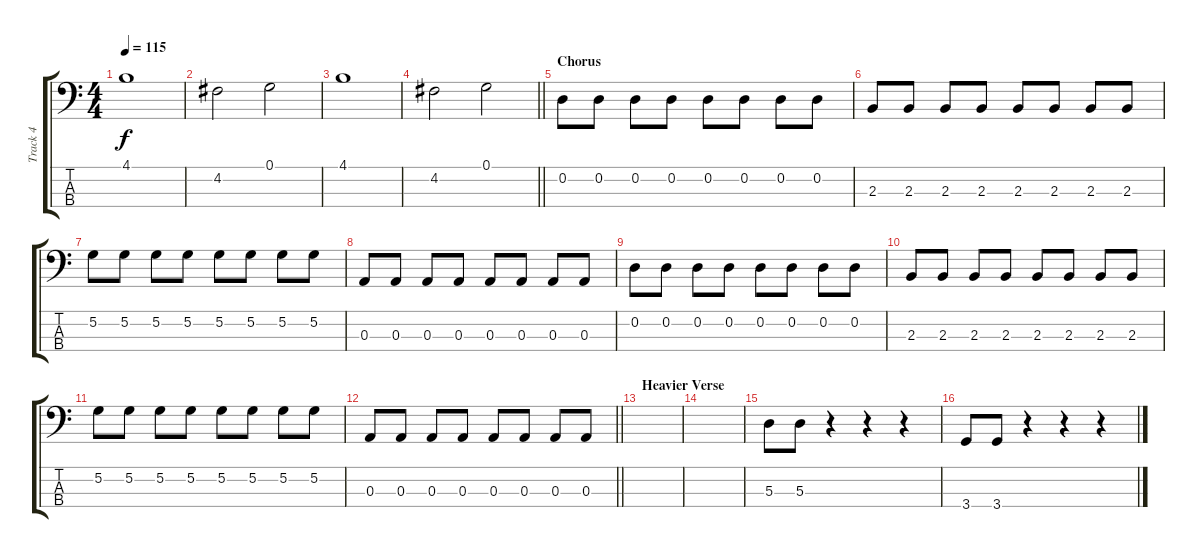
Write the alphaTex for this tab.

\track ("Track 4" "Track 4") {instrument electricbassfinger}
\staff {score tabs}
\tuning (G2 D2 A1 E1) {hide}
\ts (4 4)
\tempo 115
\clef f4
\ks c
4.1.1{dy f} |
4.2.2 0.1.2 |
4.1.1 |
\barLineRight lightlight
4.2.2 0.1.2 |
\section ("" "Chorus")
0.2.8 0.2.8 0.2.8 0.2.8 0.2.8 0.2.8 0.2.8 0.2.8 |
2.3.8 2.3.8 2.3.8 2.3.8 2.3.8 2.3.8 2.3.8 2.3.8 |
5.2.8 5.2.8 5.2.8 5.2.8 5.2.8 5.2.8 5.2.8 5.2.8 |
0.3.8 0.3.8 0.3.8 0.3.8 0.3.8 0.3.8 0.3.8 0.3.8 |
0.2.8 0.2.8 0.2.8 0.2.8 0.2.8 0.2.8 0.2.8 0.2.8 |
2.3.8 2.3.8 2.3.8 2.3.8 2.3.8 2.3.8 2.3.8 2.3.8 |
5.2.8 5.2.8 5.2.8 5.2.8 5.2.8 5.2.8 5.2.8 5.2.8 |
\barLineRight lightlight
0.3.8 0.3.8 0.3.8 0.3.8 0.3.8 0.3.8 0.3.8 0.3.8 |
\section ("" "Heavier Verse")
|
|
5.3.8 5.3.8 r.4 r.4 r.4 |
3.4.8 3.4.8 r.4 r.4 r.4
